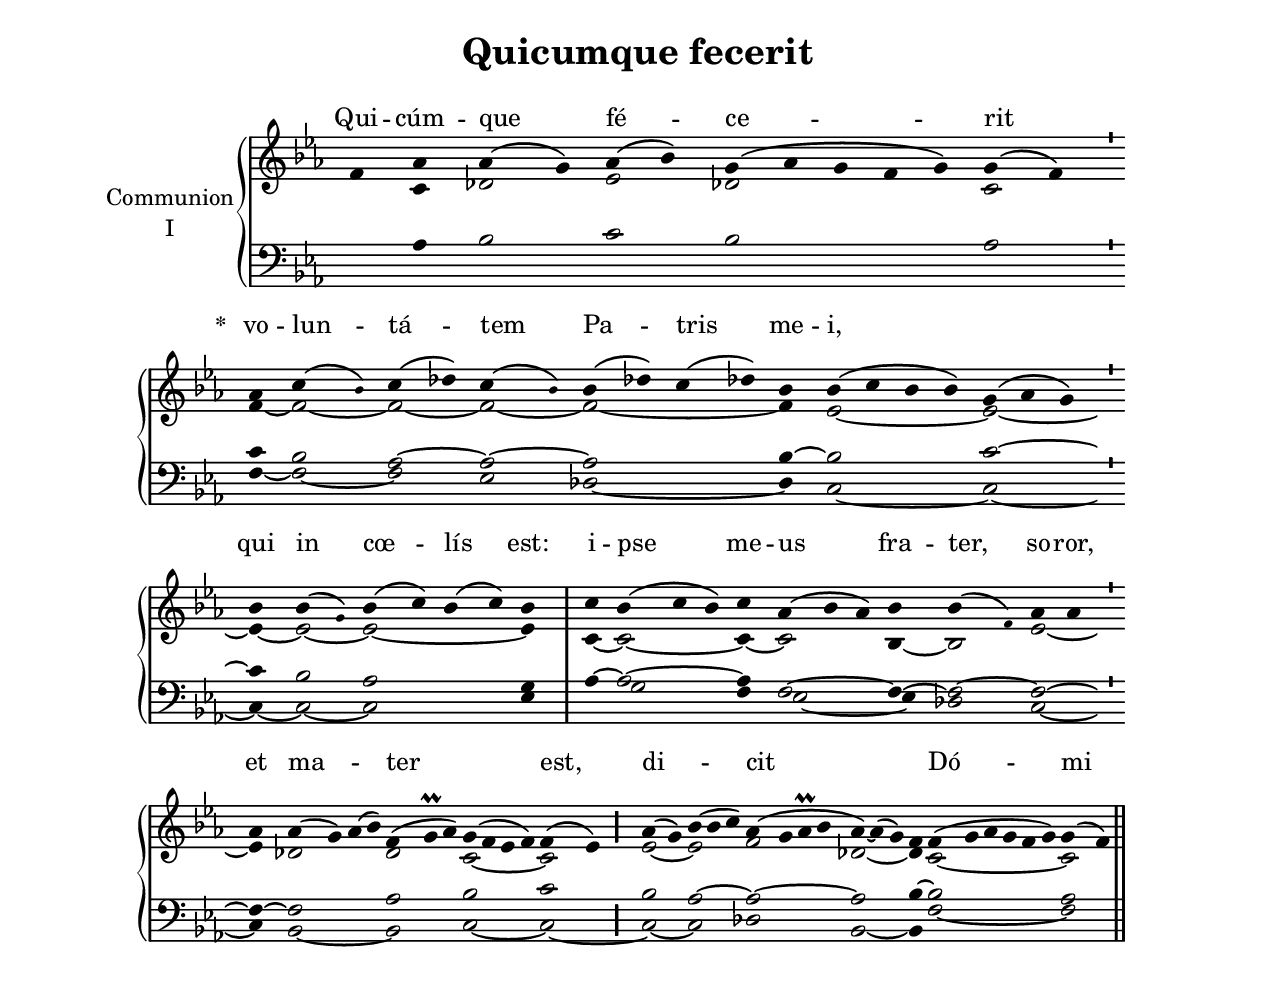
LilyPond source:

\version "2.18"
\include "gregorian.ly"
\include "noh2.ily"


%Page reference: page iii.107
%(volume.page)

global = {
 \key f \dorian
 \cadenzaOn 
}

\header {
  title = \markup \center-column {"Quicumque fecerit" \vspace #1 }
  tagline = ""
  composer = ""
}

\paper {
 #(include-special-characters)
  oddHeaderMarkup = \markup \fill-line {
    \line {}
    \center-column {
      \on-the-fly #first-page     " "
      \on-the-fly #not-first-page "Quicumque fecerit"
    }
    \line { \on-the-fly #print-page-number-check-first \fromproperty #'page:page-number-string }
  }
  evenHeaderMarkup = \markup \fill-line {
    \line { \on-the-fly #print-page-number-check-first \fromproperty #'page:page-number-string }
    \center-column { "Quicumque fecerit" }
    \line {}
  }
}

chantText = \lyricmode {
Qui -- cúm -- que fé -- ce -- rit 
\set stanza = " * " vo -- lun -- tá -- tem Pa -- tris me -- i, _ qui in cœ -- lís est: 
i -- pse me -- us fra -- ter, so -- ror, et ma -- _ ter _ est, 
di -- _ cit _ Dó -- mi -- nus. }

chantMusic = {
\tieDown   f'4 aes'4 aes'4 ( g'4) aes'4 ( bes'4) g'4 ( aes'4 g'4 f'4 g'4) g'4 ( f'4) \divisioMinima
 aes'4 c''4 ( \once \tweak #'font-size #-4 bes' )  c''4 ( des''4) c''4 ( \once \tweak #'font-size #-4 bes' )  bes'4 ( des''4) c''4 ( des''4) bes'4 bes'4 ( c''4 bes'4 bes'4) g'4 ( aes'4 g'4) \divisioMinima
 bes'4 bes'4 ( \once \tweak #'font-size #-4 g' ) bes'4 ( c''4) bes'4 ( c''4) bes'4 \divisioMaxima
 c''4 bes'4 ( c''4 bes'4) c''4 aes'4 ( bes'4 aes'4) bes'4 bes'4 ( \once \tweak #'font-size #-4 f' ) aes'4 aes'4 \divisioMinima
 aes'4 aes'4 ( g'4) aes'4 ( bes'4) f'4 ( g'\prall aes'4) g'4 ( f'4 ees'4 f'4) f'4 ( ees'4) \divisioMaior
 aes'4 ( g'4) bes'4 ( bes'4 c''4) aes'4 ( g'4 aes'\prall bes'4 aes'4) ~ aes'4 ( g'4) f'4 f'4 ( g'4 aes'4 g'4 f'4 g'4) g'4 ( f'4) \finalis

}

altoMusic = {
r4 c'4 des'2 ees'2 des'2*5/2 c'2 \divisioMinima
f'4 ~ f'2 ~ f'2 ~ f'2 ~ f'2*4/2 ~ f'4 ees'2*4/2 ~ ees'2*3/2 ~ \divisioMinima
ees'4 ~ ees'2 ~ ees'2*4/2 ~ ees'4 \divisioMaxima
c'4 ~ c'2*3/2 ~ c'4 ~ c'2*3/2 bes4 ~ bes2 ees'2 ~ \divisioMinima
ees'4 des'2*4/2 d'2*3/2 c'2*4/2 ~ c'2 \divisioMaior
ees'2 ~ ees'2*3/2 f'2*4/2 des'2*3/2 ~ des'4 c'2*6/2 ~ c'2 \finalis
}

tenorMusic = {
r4 aes4 bes2 c'2 bes2*5/2 aes2 \divisioMinima
c'4 bes2 aes2 ~ aes2 ~ aes2*4/2 bes4 ~ bes2*4/2 c'2*3/2 ~ \divisioMinima
c'4 bes2 aes2*4/2 g4 \divisioMaxima
aes4 ~ aes2*3/2 ~ aes4 f2*3/2 ~ f4 ~ f2 ~ f2 ~ \divisioMinima
f4 ~ f2*4/2 aes2*3/2 bes2*4/2 c'2 \divisioMaior
bes2 aes2*3/2 ~ aes2*4/2 ~ aes2*3/2 bes4 ~ bes2*6/2 aes2 \finalis
}

bassMusic = {
r2*13/2 \divisioMinima
f4 ~ f2 ~ f2 ees2 des2*4/2 ~ des4 c2*4/2 ~ c2*3/2 ~ \divisioMinima
c4 ~ c2 ~ c2*4/2 ees4 \divisioMaxima
r4 g2*3/2 f4 ees2*3/2 ~ ees4 des2 c2 ~ \divisioMinima
c4 bes,2*4/2 ~ bes,2*3/2 c2*4/2 ~ c2 ~ \divisioMaior
c2 ~ c2*3/2 des2*4/2 bes,2*3/2 ~ bes,4 f2*6/2 ~ f2 \finalis
}

voiceLines = {
\voiceLineStyle


}

\score{
  <<
    \new GrandStaff <<
      \set GrandStaff.autoBeaming = ##f
      \set GrandStaff.instrumentName = \markup \center-column {
        "Communion"
        "I"
      }
      \new Staff = up <<
        \new Voice = "chant" {
          \voiceOne \global \chantMusic
        }
        \new Voice {
          \voiceTwo \global \altoMusic
        }
      >>

      \new Staff = down <<
        \clef bass
        \new Voice {
          \voiceOne \global \tenorMusic
        }
        \new Voice {
          \voiceTwo \global \bassMusic
        }
	\new Voice {
        \voiceThree \global \voiceLines
        }
      >>
    >>
    \new Lyrics \lyricsto chant {
      \chantText
    }
  >>
  \layout{
  }
  \midi{
    \tempo 4 = 125
  }
}
